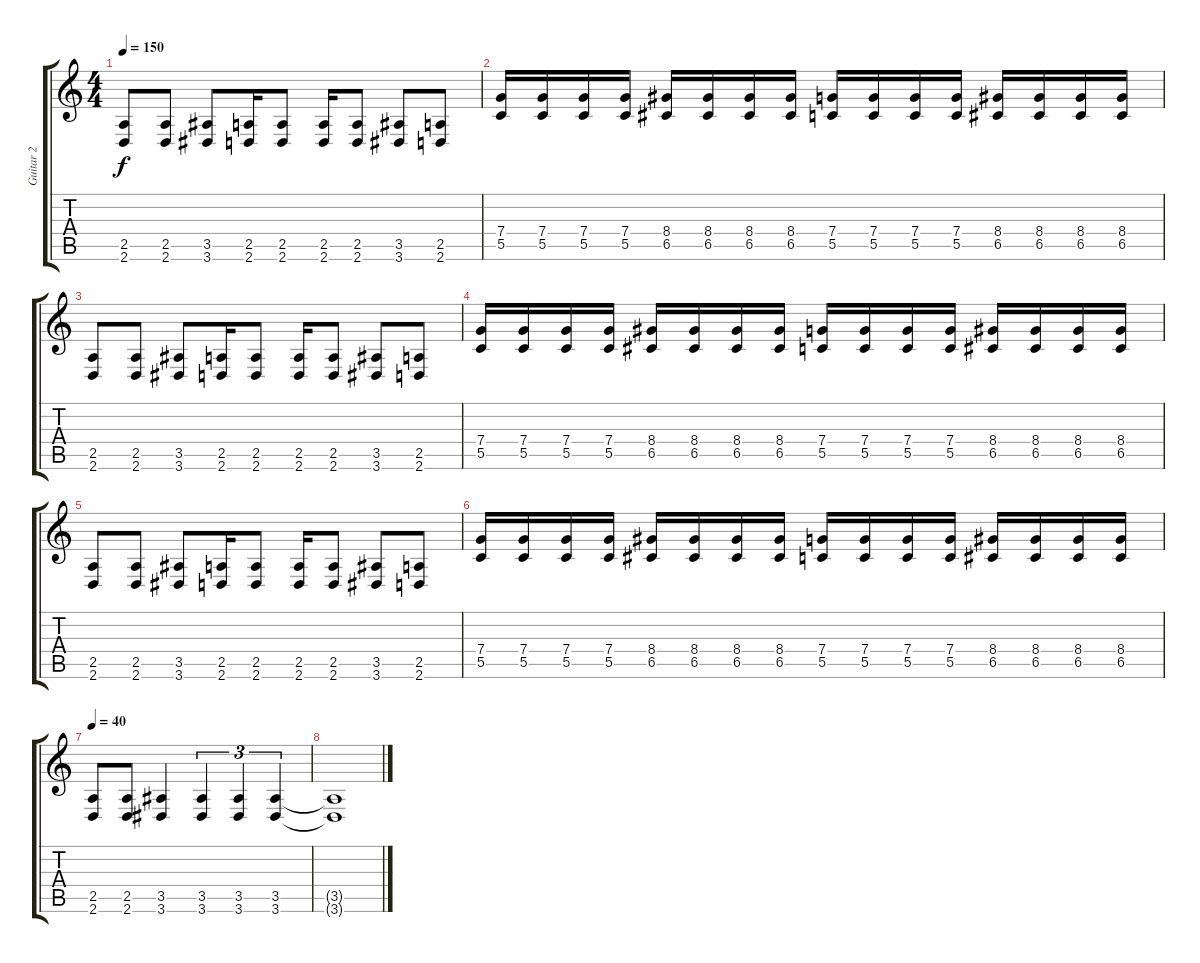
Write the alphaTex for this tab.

\track ("Guitar 2" "Guitar 2") {instrument distortionguitar}
\staff {score tabs}
\tuning (D4 A3 F3 C3 G2 C2) {hide}
\ts (4 4)
\tempo 150
\clef g2
\ks c
(2.5 2.6).8{dy f} (2.5 2.6).8 (3.5 3.6).8 (2.5 2.6).16 (2.5 2.6).8 (2.5 2.6).16 (2.5 2.6).8 (3.5 3.6).8 (2.5 2.6).8 |
(7.4 5.5).16 (7.4 5.5).16 (7.4 5.5).16 (7.4 5.5).16 (8.4 6.5).16 (8.4 6.5).16 (8.4 6.5).16 (8.4 6.5).16 (7.4 5.5).16 (7.4 5.5).16 (7.4 5.5).16 (7.4 5.5).16 (8.4 6.5).16 (8.4 6.5).16 (8.4 6.5).16 (8.4 6.5).16 |
(2.5 2.6).8 (2.5 2.6).8 (3.5 3.6).8 (2.5 2.6).16 (2.5 2.6).8 (2.5 2.6).16 (2.5 2.6).8 (3.5 3.6).8 (2.5 2.6).8 |
(7.4 5.5).16 (7.4 5.5).16 (7.4 5.5).16 (7.4 5.5).16 (8.4 6.5).16 (8.4 6.5).16 (8.4 6.5).16 (8.4 6.5).16 (7.4 5.5).16 (7.4 5.5).16 (7.4 5.5).16 (7.4 5.5).16 (8.4 6.5).16 (8.4 6.5).16 (8.4 6.5).16 (8.4 6.5).16 |
(2.5 2.6).8 (2.5 2.6).8 (3.5 3.6).8 (2.5 2.6).16 (2.5 2.6).8 (2.5 2.6).16 (2.5 2.6).8 (3.5 3.6).8 (2.5 2.6).8 |
(7.4 5.5).16 (7.4 5.5).16 (7.4 5.5).16 (7.4 5.5).16 (8.4 6.5).16 (8.4 6.5).16 (8.4 6.5).16 (8.4 6.5).16 (7.4 5.5).16 (7.4 5.5).16 (7.4 5.5).16 (7.4 5.5).16 (8.4 6.5).16 (8.4 6.5).16 (8.4 6.5).16 (8.4 6.5).16 |
\tempo 40
(2.5 2.6).8 (2.5 2.6).8 (3.5 3.6).4 (3.5 3.6).4{tu (3 2)} (3.5 3.6).4{tu (3 2)} (3.5 3.6).4{tu (3 2)} |
(3.5{t} 3.6{t}).1{volume 0}
